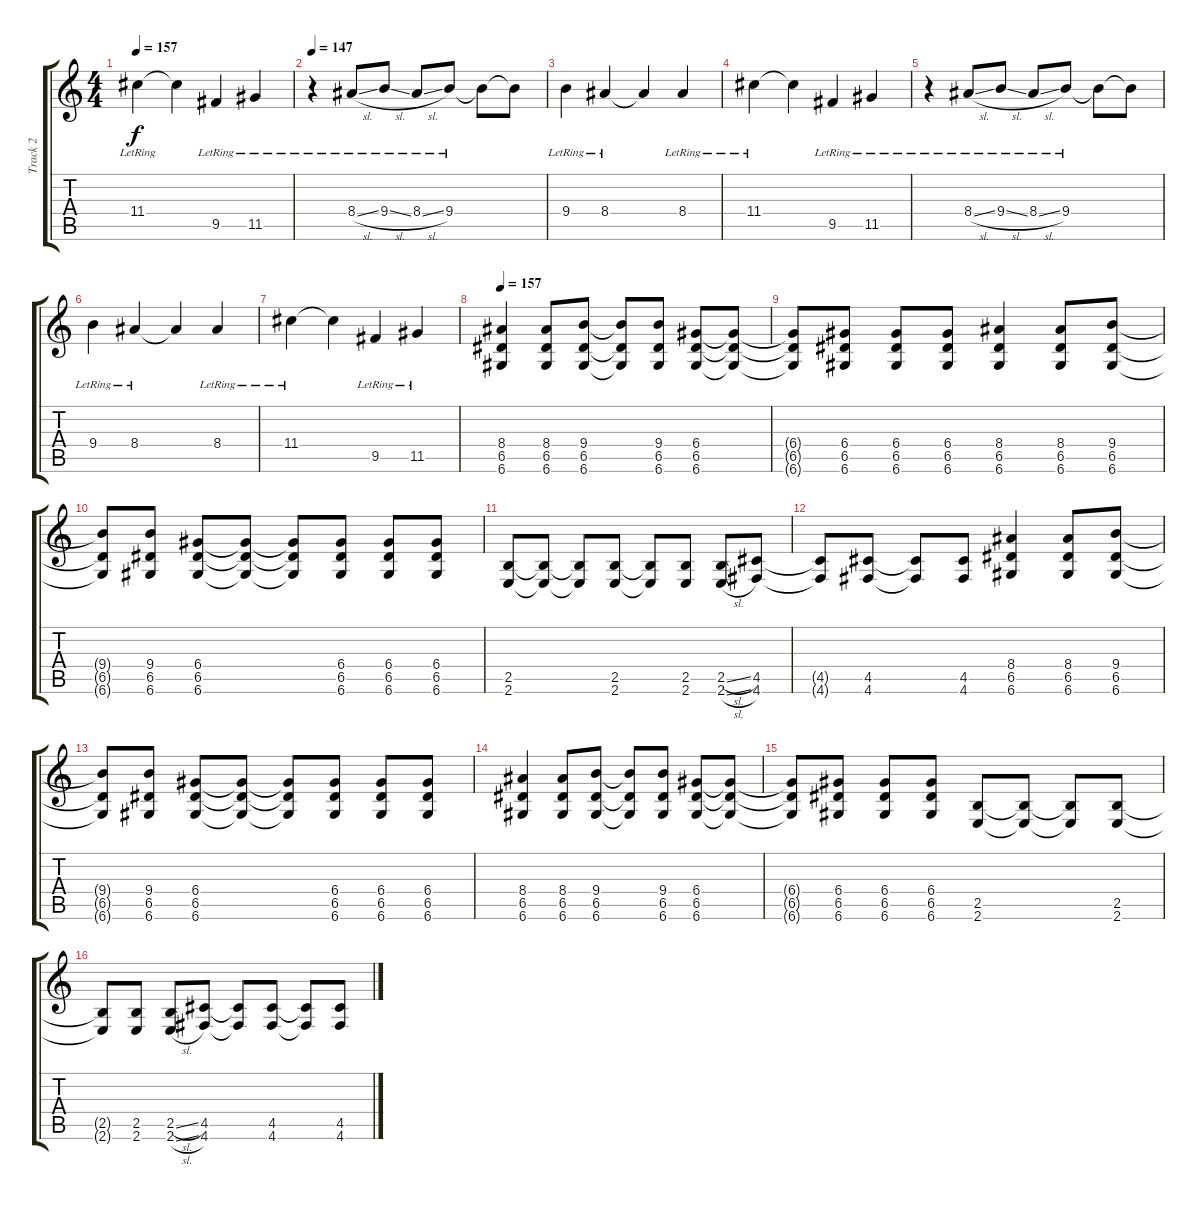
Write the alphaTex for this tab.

\track ("Track 2" "Track 2") {instrument electricguitarjazz}
\staff {score tabs}
\tuning (E4 B3 G3 D3 A2 D2) {hide}
\ts (4 4)
\tempo 157
\clef g2
\ks c
11.4{lr}.4{dy f} 11.4{t}.4 9.5{lr}.4 11.5{lr}.4 |
\tempo 147
r.4 8.4{sl lr}.8 9.4{sl lr}.8 8.4{sl lr}.8 9.4{lr}.8 9.4{t}.8 9.4{t}.8 |
9.4{lr}.4 8.4{lr}.4 8.4{t}.4 8.4{lr}.4 |
11.4{lr}.4 11.4{t}.4 9.5{lr}.4 11.5{lr}.4 |
r.4 8.4{sl lr}.8 9.4{sl lr}.8 8.4{sl lr}.8 9.4{lr}.8 9.4{t}.8 9.4{t}.8 |
9.4{lr}.4 8.4{lr}.4 8.4{t}.4 8.4{lr}.4 |
11.4{lr}.4 11.4{t}.4 9.5{lr}.4 11.5{lr}.4 |
\tempo 157
(8.4 6.5 6.6).4{volume 13 instrument distortionguitar} (8.4 6.5 6.6).8 (9.4 6.5 6.6).8 (9.4{t} 6.5{t} 6.6{t}).8 (9.4 6.5 6.6).8 (6.4 6.5 6.6).8 (6.4{t} 6.5{t} 6.6{t}).8 |
(6.4{t} 6.5{t} 6.6{t}).8 (6.4 6.5 6.6).8 (6.4 6.5 6.6).8 (6.4 6.5 6.6).8 (8.4 6.5 6.6).4 (8.4 6.5 6.6).8 (9.4 6.5 6.6).8 |
(9.4{t} 6.5{t} 6.6{t}).8 (9.4 6.5 6.6).8 (6.4 6.5 6.6).8 (6.4{t} 6.5{t} 6.6{t}).8 (6.4{t} 6.5{t} 6.6{t}).8 (6.4 6.5 6.6).8 (6.4 6.5 6.6).8 (6.4 6.5 6.6).8 |
(2.5 2.6).8 (2.5{t} 2.6{t}).8 (2.5{t} 2.6{t}).8 (2.5 2.6).8 (2.5{t} 2.6{t}).8 (2.5 2.6).8 (2.5{sl} 2.6{sl}).8 (4.5 4.6).8 |
(4.5{t} 4.6{t}).8 (4.5 4.6).8 (4.5{t} 4.6{t}).8 (4.5 4.6).8 (8.4 6.5 6.6).4 (8.4 6.5 6.6).8 (9.4 6.5 6.6).8 |
(9.4{t} 6.5{t} 6.6{t}).8 (9.4 6.5 6.6).8 (6.4 6.5 6.6).8 (6.4{t} 6.5{t} 6.6{t}).8 (6.4{t} 6.5{t} 6.6{t}).8 (6.4 6.5 6.6).8 (6.4 6.5 6.6).8 (6.4 6.5 6.6).8 |
(8.4 6.5 6.6).4 (8.4 6.5 6.6).8 (9.4 6.5 6.6).8 (9.4{t} 6.5{t} 6.6{t}).8 (9.4 6.5 6.6).8 (6.4 6.5 6.6).8 (6.4{t} 6.5{t} 6.6{t}).8 |
(6.4{t} 6.5{t} 6.6{t}).8 (6.4 6.5 6.6).8 (6.4 6.5 6.6).8 (6.4 6.5 6.6).8 (2.5 2.6).8 (2.5{t} 2.6{t}).8 (2.5{t} 2.6{t}).8 (2.5 2.6).8 |
(2.5{t} 2.6{t}).8 (2.5 2.6).8 (2.5{sl} 2.6{sl}).8 (4.5 4.6).8 (4.5{t} 4.6{t}).8 (4.5 4.6).8 (4.5{t} 4.6{t}).8 (4.5 4.6).8
